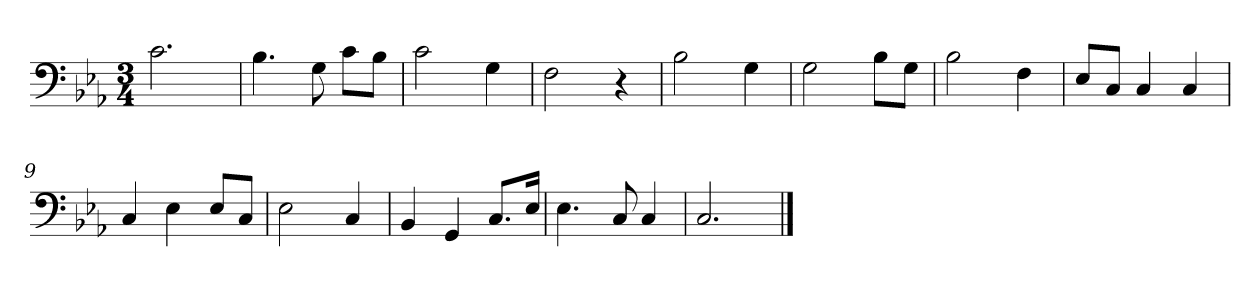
**kern
*part1
*staff1
*clefF4
*k[b-e-a-]
*M3/4
=1
2.c\
=2
4.B-\
8G\
8c\L
8B-\J
=3
2c\
4G\
=4
2F\
4r
=5
2B-\
4G\
=6
2G\
8B-\L
8G\J
=7
2B-\
4F\
=8
8E-/L
8C/J
4C/
4C/
=9
4C/
4E-\
8E-/L
8C/J
=10
2E-\
4C/
=11
4BB-/
4GG/
8.C/L
16E-/Jk
=12
4.E-\
8C/
4C/
=13
2.C/
==
*-
